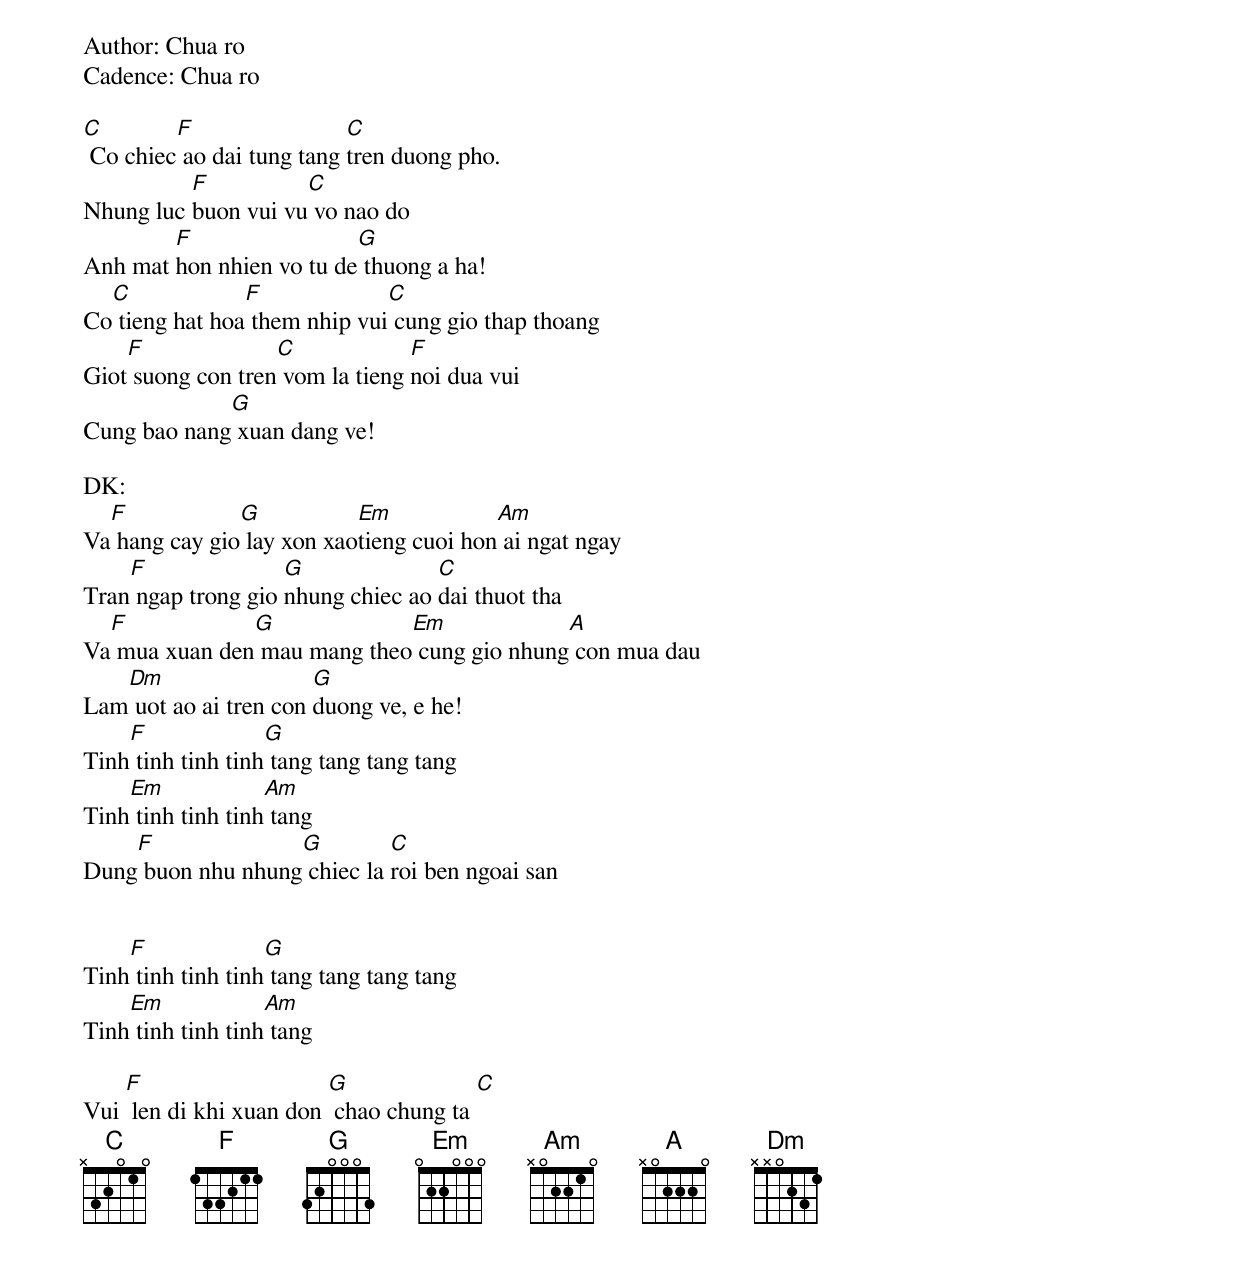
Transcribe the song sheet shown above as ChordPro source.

Author: Chua ro
Cadence: Chua ro

[C] Co chiec[F] ao dai tung tang [C]tren duong pho.
Nhung luc [F]buon vui vu[C] vo nao do
Anh mat [F]hon nhien vo tu de[G] thuong a ha!
Co[C] tieng hat hoa[F] them nhip vui[C] cung gio thap thoang
Giot[F] suong con tren[C] vom la tieng [F]noi dua vui
Cung bao nang[G] xuan dang ve!

DK:
Va[F] hang cay gio[G] lay xon xao[Em]tieng cuoi hon[Am] ai ngat ngay
Tran[F] ngap trong gio [G]nhung chiec ao [C]dai thuot tha
Va[F] mua xuan den[G] mau mang theo[Em] cung gio nhung[A] con mua dau
Lam[Dm] uot ao ai tren con [G]duong ve, e he!
Tinh[F] tinh tinh tinh[G] tang tang tang tang
Tinh[Em] tinh tinh tinh[Am] tang
Dung[F] buon nhu nhung[G] chiec la [C]roi ben ngoai san


Tinh[F] tinh tinh tinh[G] tang tang tang tang
Tinh[Em] tinh tinh tinh[Am] tang

Vui [F] len di khi xuan don [G] chao chung ta [C]
